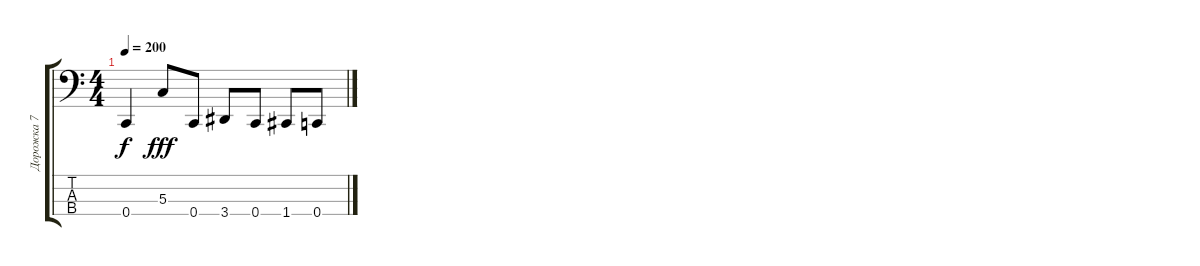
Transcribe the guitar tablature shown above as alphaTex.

\track ("Дорожка 7" "Дорожка 7") {instrument electricbassfinger}
\staff {score tabs}
\tuning (F2 C2 G1 C1) {hide}
\ts (4 4)
\tempo 200
\clef f4
\ks c
0.4{t}.4{dy f} 5.3.8{dy fff} 0.4.8 3.4.8 0.4.8 1.4.8 0.4.8
